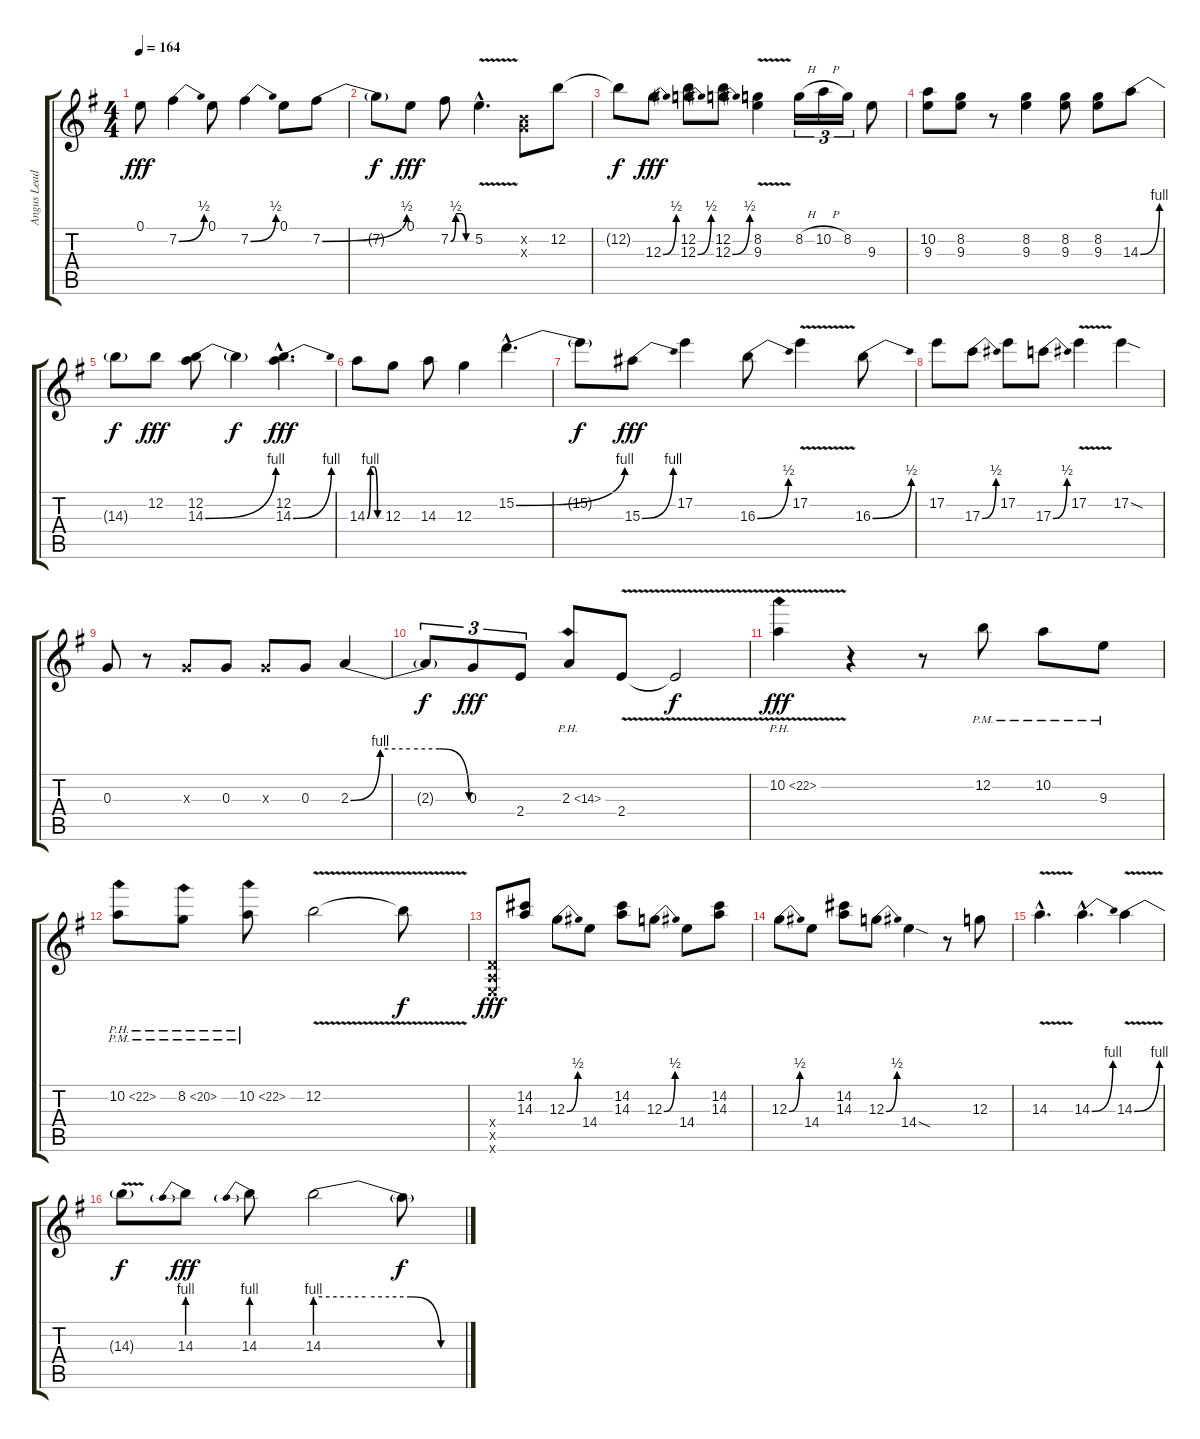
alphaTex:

\track ("Angus Lead" "Angus Lead") {instrument distortionguitar}
\staff {score tabs}
\tuning (E4 B3 G3 D3 A2 E2) {hide}
\ts (4 4)
\tempo 164
\clef g2
\ks g
0.1.8{dy fff} 7.2{be (bend 0 0 60 2)}.4 0.1.8 7.2{be (bend 0 0 60 2)}.4 0.1.8 7.2{be (bend 0 0 60 2)}.8 |
7.2{t}.8{dy f} 0.1.8{dy fff} 7.2{be (custom 0 0 15 2 30 2 45 0 60 0)}.8 5.2{v hac}.4{d} (0.2{x} 0.3{x}).8 12.2.8 |
12.2{t}.8{dy f} 12.3{be (bend 0 0 60 2)}.8{dy fff} (12.2 12.3{be (bend 0 0 60 2)}).8 (12.2 12.3{be (bend 0 0 60 2)}).8 (8.2{v} 9.3{v}).4 8.2{h}.16{tu (3 2)} 10.2{h}.16{tu (3 2)} 8.2.16{tu (3 2)} 9.3.8 |
(10.2 9.3).8 (8.2 9.3).8 r.8 (8.2 9.3).4 (8.2 9.3).8 (8.2 9.3).8 14.3{be (bend 0 0 60 4)}.8 |
14.3{t}.8{dy f} 12.2.8{dy fff} (12.2 14.3{be (bend 0 0 60 4)}).8 14.3{t}.4{dy f} (12.2{hac} 14.3{be (bend 0 0 60 4) hac}).4{d dy fff} |
14.3{be (custom 0 0 15 4 30 4 45 0 60 0)}.8 12.3.8 14.3.8 12.3.4 15.2{be (bend 0 0 60 4) hac}.4{d} |
15.2{t}.8{dy f} 15.3{be (bend 0 0 60 4)}.8{dy fff} 17.2.4 16.3{be (bend 0 0 60 2)}.8 17.2{v}.4 16.3{be (bend 0 0 60 2)}.8 |
17.2.8 17.3{be (bend 0 0 60 2)}.8 17.2.8 17.3{be (bend 0 0 60 2)}.8 17.2{v}.4 17.2{sod}.4 |
0.3.8 r.8 0.3{x}.8 0.3.8 0.3{x}.8 0.3.8 2.3{be (custom 0 0 15 4 30 4 45 4 60 0)}.4 |
2.3{t}.8{tu (3 2) dy f} 0.3.8{tu (3 2) dy fff} 2.4.8{tu (3 2)} 2.3{ph 12}.8 2.4{v}.8 2.4{t}.2{dy f} |
10.2{ph 12 v}.4{dy fff} r.4 r.8 12.2{pm}.8 10.2{pm}.8 9.3{pm}.8 |
10.2{ph 12 pm}.8 8.2{ph 12 pm}.8 10.2{ph 12 pm}.8 12.2{v}.2 12.2{t}.8{dy f} |
(0.4{x} 0.5{x} 0.6{x}).8{dy fff} (14.2 14.3).8 12.3{be (bend 0 0 60 2)}.8 14.4.8 (14.2 14.3).8 12.3{be (bend 0 0 60 2)}.8 14.4.8 (14.2 14.3).8 |
12.3{be (bend 0 0 60 2)}.8 14.4.8 (14.2 14.3).8 12.3{be (bend 0 0 60 2)}.8 14.4{sod}.4 r.8 12.3.8 |
14.3{v hac}.4{d} 14.3{be (bend 0 0 60 4) hac}.4{d} 14.3{be (bend 0 0 60 4) v}.4 |
14.3{t}.8{dy f} 14.3{be (prebend 0 4 60 4)}.8{dy fff} 14.3{be (prebend 0 4 60 4)}.8 14.3{be (custom 0 4 20 4 38 4 50 0 60 0)}.2 14.3{t}.8{dy f}
